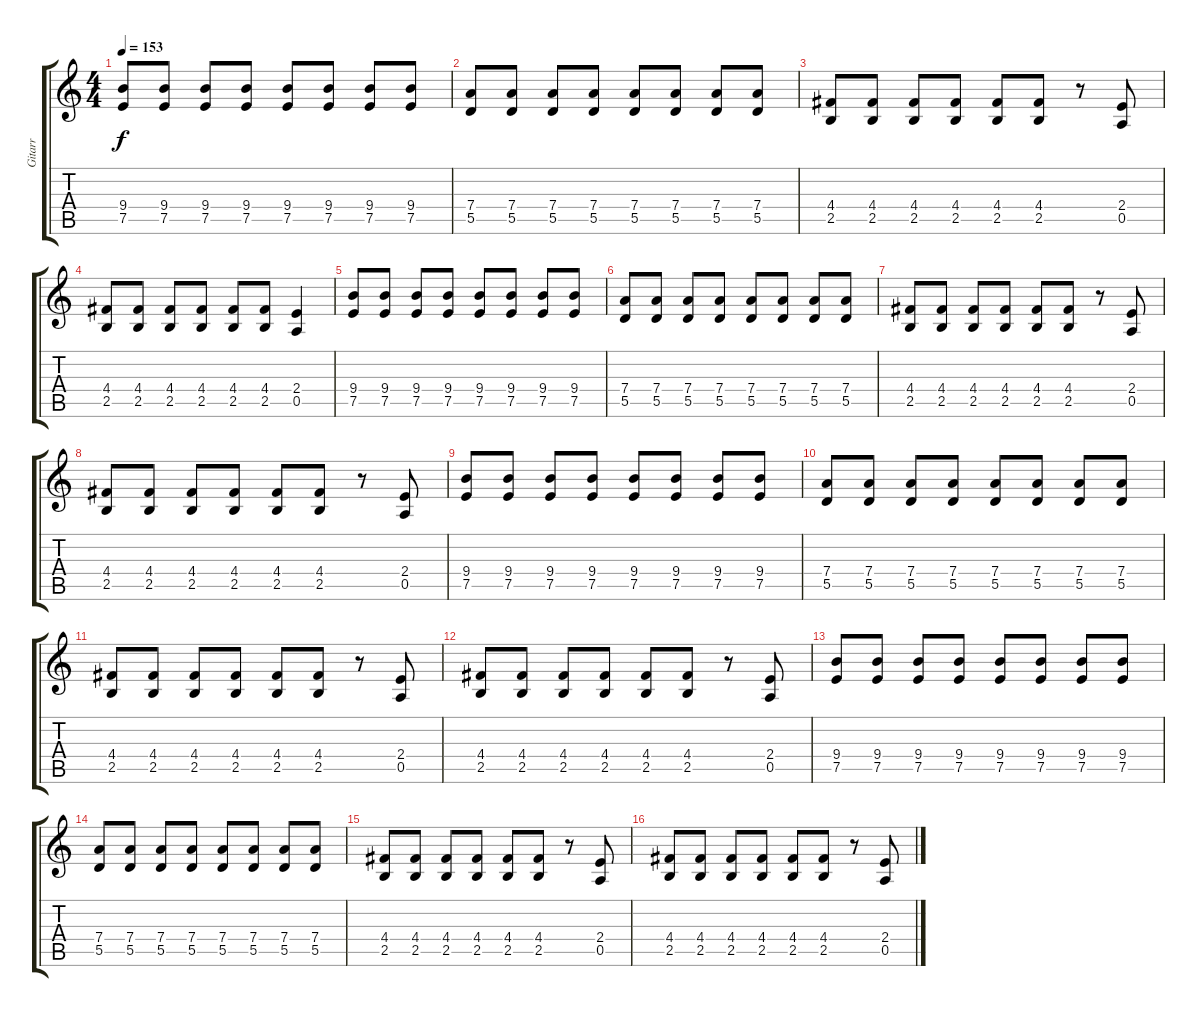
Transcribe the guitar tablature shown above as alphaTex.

\track ("Gitarr" "Gitarr") {instrument electricguitarmuted}
\staff {score tabs}
\tuning (E4 B3 G3 D3 A2 E2) {hide}
\ts (4 4)
\tempo 153
\clef g2
\ks c
(9.4 7.5).8{dy f instrument electricguitarmuted} (9.4 7.5).8 (9.4 7.5).8 (9.4 7.5).8 (9.4 7.5).8 (9.4 7.5).8 (9.4 7.5).8 (9.4 7.5).8 |
(7.4 5.5).8 (7.4 5.5).8 (7.4 5.5).8 (7.4 5.5).8 (7.4 5.5).8 (7.4 5.5).8 (7.4 5.5).8 (7.4 5.5).8 |
(4.4 2.5).8 (4.4 2.5).8 (4.4 2.5).8 (4.4 2.5).8 (4.4 2.5).8 (4.4 2.5).8 r.8 (2.4 0.5).8 |
(4.4 2.5).8 (4.4 2.5).8 (4.4 2.5).8 (4.4 2.5).8 (4.4 2.5).8 (4.4 2.5).8 (2.4 0.5).4 |
(9.4 7.5).8 (9.4 7.5).8 (9.4 7.5).8 (9.4 7.5).8 (9.4 7.5).8 (9.4 7.5).8 (9.4 7.5).8 (9.4 7.5).8 |
(7.4 5.5).8 (7.4 5.5).8 (7.4 5.5).8 (7.4 5.5).8 (7.4 5.5).8 (7.4 5.5).8 (7.4 5.5).8 (7.4 5.5).8 |
(4.4 2.5).8 (4.4 2.5).8 (4.4 2.5).8 (4.4 2.5).8 (4.4 2.5).8 (4.4 2.5).8 r.8 (2.4 0.5).8 |
(4.4 2.5).8 (4.4 2.5).8 (4.4 2.5).8 (4.4 2.5).8 (4.4 2.5).8 (4.4 2.5).8 r.8 (2.4 0.5).8 |
(9.4 7.5).8 (9.4 7.5).8 (9.4 7.5).8 (9.4 7.5).8 (9.4 7.5).8 (9.4 7.5).8 (9.4 7.5).8 (9.4 7.5).8 |
(7.4 5.5).8 (7.4 5.5).8 (7.4 5.5).8 (7.4 5.5).8 (7.4 5.5).8 (7.4 5.5).8 (7.4 5.5).8 (7.4 5.5).8 |
(4.4 2.5).8 (4.4 2.5).8 (4.4 2.5).8 (4.4 2.5).8 (4.4 2.5).8 (4.4 2.5).8 r.8 (2.4 0.5).8 |
(4.4 2.5).8 (4.4 2.5).8 (4.4 2.5).8 (4.4 2.5).8 (4.4 2.5).8 (4.4 2.5).8 r.8 (2.4 0.5).8 |
(9.4 7.5).8 (9.4 7.5).8 (9.4 7.5).8 (9.4 7.5).8 (9.4 7.5).8 (9.4 7.5).8 (9.4 7.5).8 (9.4 7.5).8 |
(7.4 5.5).8 (7.4 5.5).8 (7.4 5.5).8 (7.4 5.5).8 (7.4 5.5).8 (7.4 5.5).8 (7.4 5.5).8 (7.4 5.5).8 |
(4.4 2.5).8 (4.4 2.5).8 (4.4 2.5).8 (4.4 2.5).8 (4.4 2.5).8 (4.4 2.5).8 r.8 (2.4 0.5).8 |
(4.4 2.5).8 (4.4 2.5).8 (4.4 2.5).8 (4.4 2.5).8 (4.4 2.5).8 (4.4 2.5).8 r.8 (2.4 0.5).8
